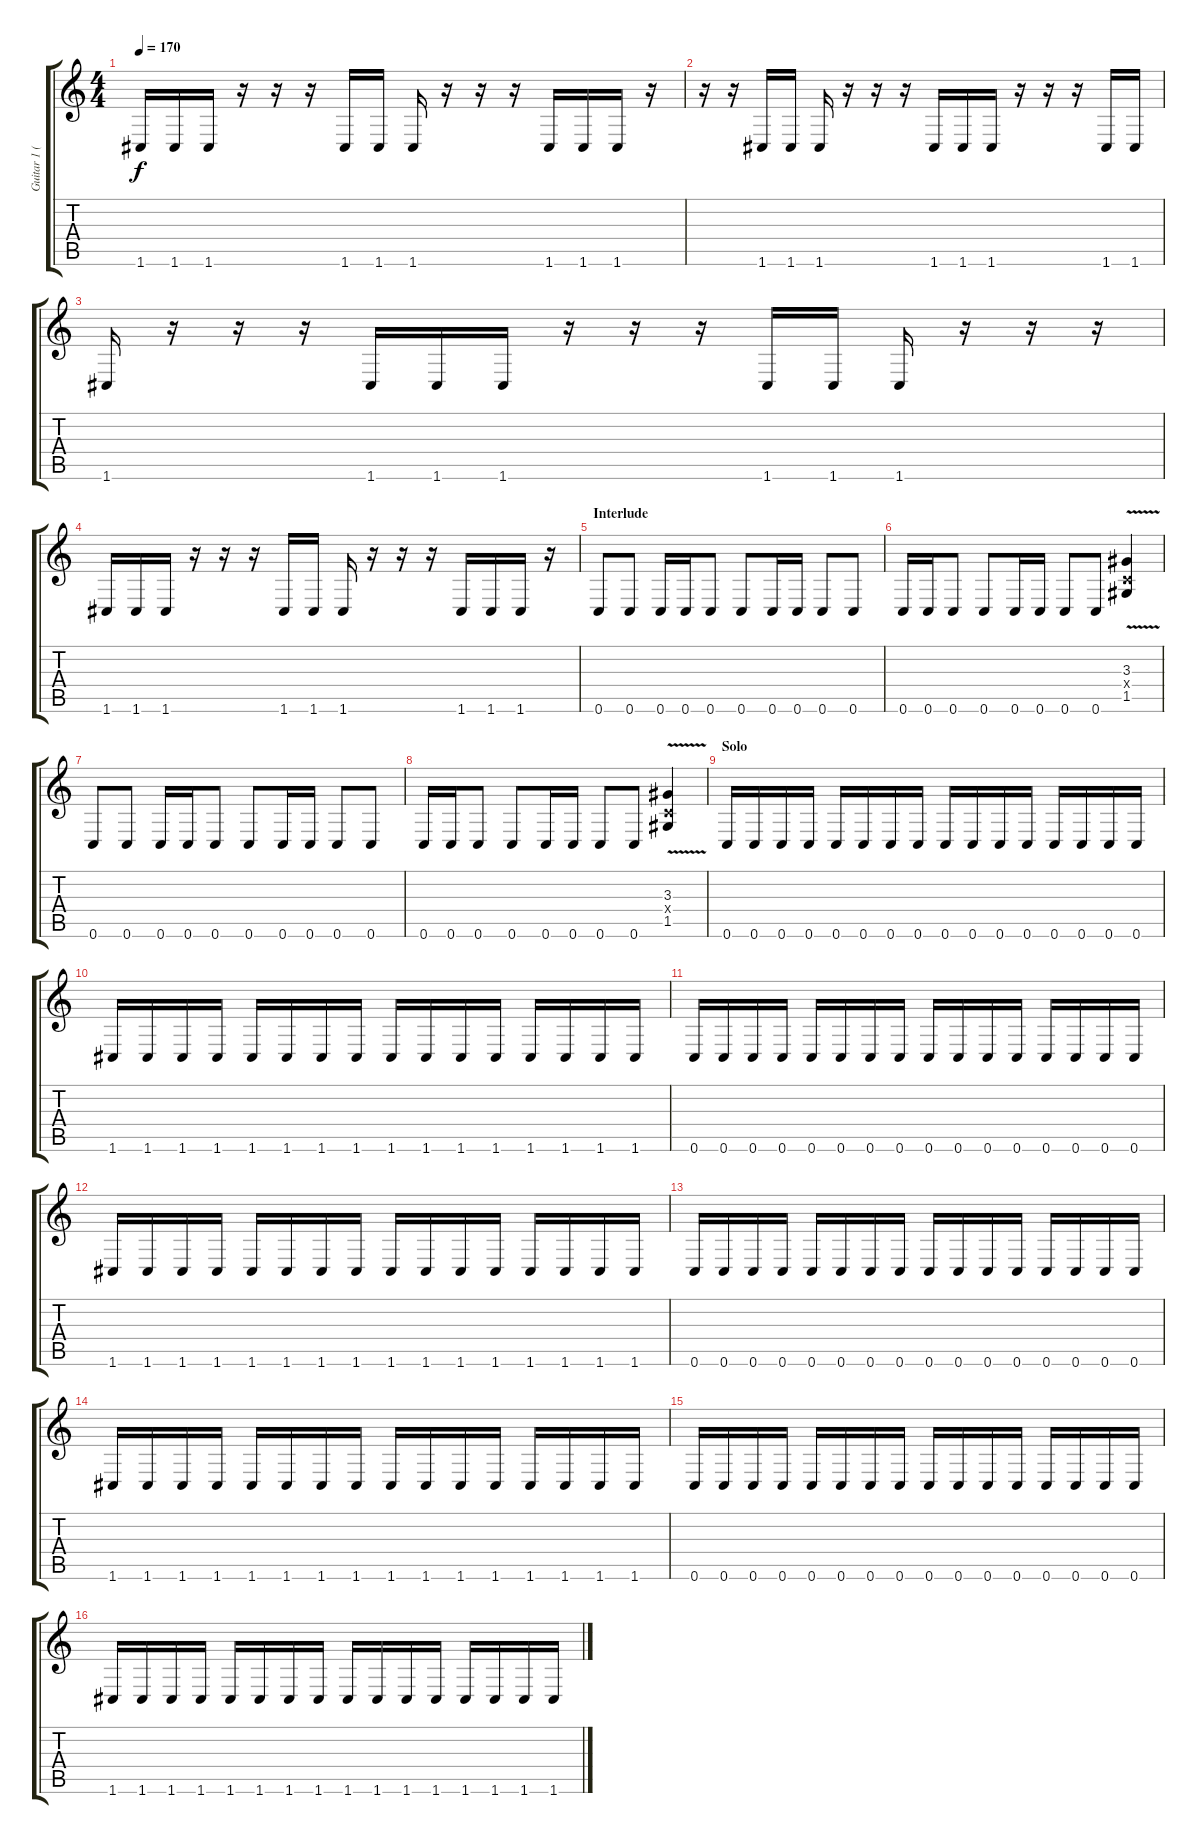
\track ("Guitar 1 (FX)" "Guitar 1 (") {instrument distortionguitar}
\staff {score tabs}
\tuning (D4 A3 F3 C3 G2 C2) {hide}
\ts (4 4)
\tempo 170
\clef g2
\ks c
1.6.16{dy f} 1.6.16 1.6.16 r.16 r.16 r.16 1.6.16 1.6.16 1.6.16 r.16 r.16 r.16 1.6.16 1.6.16 1.6.16 r.16 |
r.16 r.16 1.6.16 1.6.16 1.6.16 r.16 r.16 r.16 1.6.16 1.6.16 1.6.16 r.16 r.16 r.16 1.6.16 1.6.16 |
1.6.16 r.16 r.16 r.16 1.6.16 1.6.16 1.6.16 r.16 r.16 r.16 1.6.16 1.6.16 1.6.16 r.16 r.16 r.16 |
1.6.16 1.6.16 1.6.16 r.16 r.16 r.16 1.6.16 1.6.16 1.6.16 r.16 r.16 r.16 1.6.16 1.6.16 1.6.16 r.16 |
\section ("" "Interlude")
0.6.8 0.6.8 0.6.16 0.6.16 0.6.8 0.6.8 0.6.16 0.6.16 0.6.8 0.6.8 |
0.6.16 0.6.16 0.6.8 0.6.8 0.6.16 0.6.16 0.6.8 0.6.8 (3.3{v} 0.4{x} 1.5{v}).4 |
0.6.8 0.6.8 0.6.16 0.6.16 0.6.8 0.6.8 0.6.16 0.6.16 0.6.8 0.6.8 |
0.6.16 0.6.16 0.6.8 0.6.8 0.6.16 0.6.16 0.6.8 0.6.8 (3.3{v} 0.4{x} 1.5{v}).4 |
\section ("" "Solo")
0.6.16{volume 11} 0.6.16 0.6.16 0.6.16 0.6.16 0.6.16 0.6.16 0.6.16 0.6.16 0.6.16 0.6.16 0.6.16 0.6.16 0.6.16 0.6.16 0.6.16 |
1.6.16 1.6.16 1.6.16 1.6.16 1.6.16 1.6.16 1.6.16 1.6.16 1.6.16 1.6.16 1.6.16 1.6.16 1.6.16 1.6.16 1.6.16 1.6.16 |
0.6.16 0.6.16 0.6.16 0.6.16 0.6.16 0.6.16 0.6.16 0.6.16 0.6.16 0.6.16 0.6.16 0.6.16 0.6.16 0.6.16 0.6.16 0.6.16 |
1.6.16 1.6.16 1.6.16 1.6.16 1.6.16 1.6.16 1.6.16 1.6.16 1.6.16 1.6.16 1.6.16 1.6.16 1.6.16 1.6.16 1.6.16 1.6.16 |
0.6.16 0.6.16 0.6.16 0.6.16 0.6.16 0.6.16 0.6.16 0.6.16 0.6.16 0.6.16 0.6.16 0.6.16 0.6.16 0.6.16 0.6.16 0.6.16 |
1.6.16 1.6.16 1.6.16 1.6.16 1.6.16 1.6.16 1.6.16 1.6.16 1.6.16 1.6.16 1.6.16 1.6.16 1.6.16 1.6.16 1.6.16 1.6.16 |
0.6.16{volume 14} 0.6.16 0.6.16 0.6.16 0.6.16 0.6.16 0.6.16 0.6.16 0.6.16 0.6.16 0.6.16 0.6.16 0.6.16 0.6.16 0.6.16 0.6.16 |
1.6.16 1.6.16 1.6.16 1.6.16 1.6.16 1.6.16 1.6.16 1.6.16 1.6.16 1.6.16 1.6.16 1.6.16 1.6.16 1.6.16 1.6.16 1.6.16
